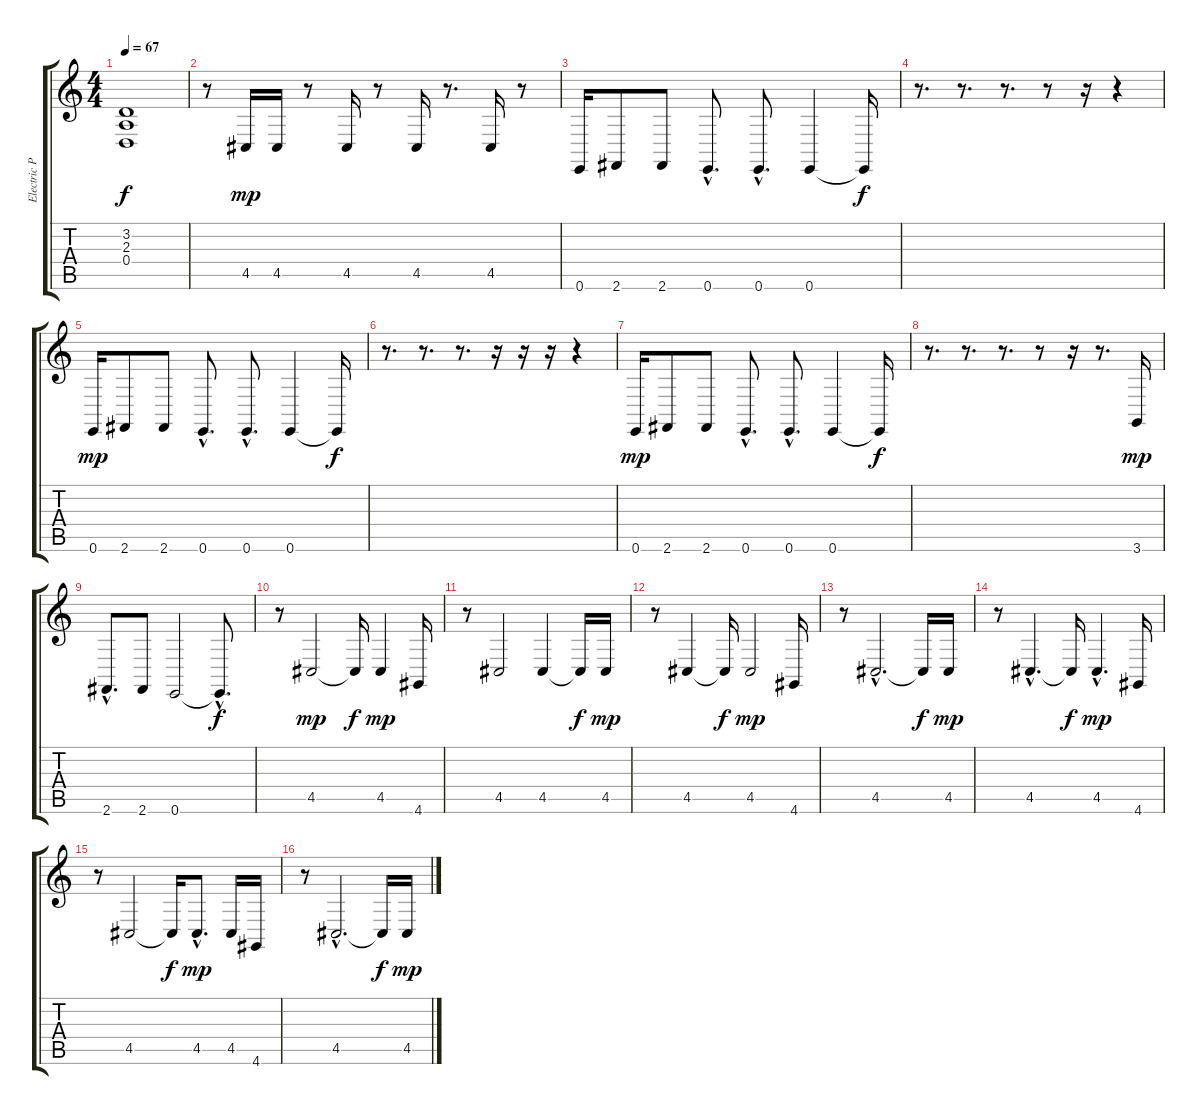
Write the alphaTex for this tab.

\track ("Electric Piano Lower" "Electric P") {instrument ocarina}
\staff {score tabs}
\tuning (E4 B3 G3 D3 A2 E2) {hide}
\ts (4 4)
\tempo 67
\clef g2
\ks c
(3.2{t} 2.3{t} 0.4{t}).1{dy f} |
r.8 4.5.16{dy mp} 4.5.16 r.8 4.5.16 r.8 4.5.16 r.8{d} 4.5.16 r.8 |
0.6.16 2.6.8 2.6.8 0.6{hac}.8{d} 0.6{hac}.8{d} 0.6.4 0.6{t}.16{dy f} |
r.8{d} r.8{d} r.8{d} r.8 r.16 r.4 |
0.6.16{dy mp} 2.6.8 2.6.8 0.6{hac}.8{d} 0.6{hac}.8{d} 0.6.4 0.6{t}.16{dy f} |
r.8{d} r.8{d} r.8{d} r.16 r.16 r.16 r.4 |
0.6.16{dy mp} 2.6.8 2.6.8 0.6{hac}.8{d} 0.6{hac}.8{d} 0.6.4 0.6{t}.16{dy f} |
r.8{d} r.8{d} r.8{d} r.8 r.16 r.8{d} 3.6.16{dy mp} |
2.6{hac}.8{d} 2.6.8 0.6.2 0.6{hac t}.8{d dy f} |
r.8 4.5.2{dy mp} 4.5{t}.16{dy f} 4.5.4{dy mp} 4.6.16 |
r.8 4.5.2 4.5.4 4.5{t}.16{dy f} 4.5.16{dy mp} |
r.8 4.5.4 4.5{t}.16{dy f} 4.5.2{dy mp} 4.6.16 |
r.8 4.5{hac}.2{d} 4.5{t}.16{dy f} 4.5.16{dy mp} |
r.8 4.5{hac}.4{d} 4.5{t}.16{dy f} 4.5{hac}.4{d dy mp} 4.6.16 |
r.8 4.5.2 4.5{t}.16{dy f} 4.5{hac}.8{d dy mp} 4.5.16 4.6.16 |
r.8 4.5{hac}.2{d} 4.5{t}.16{dy f} 4.5.16{dy mp}
